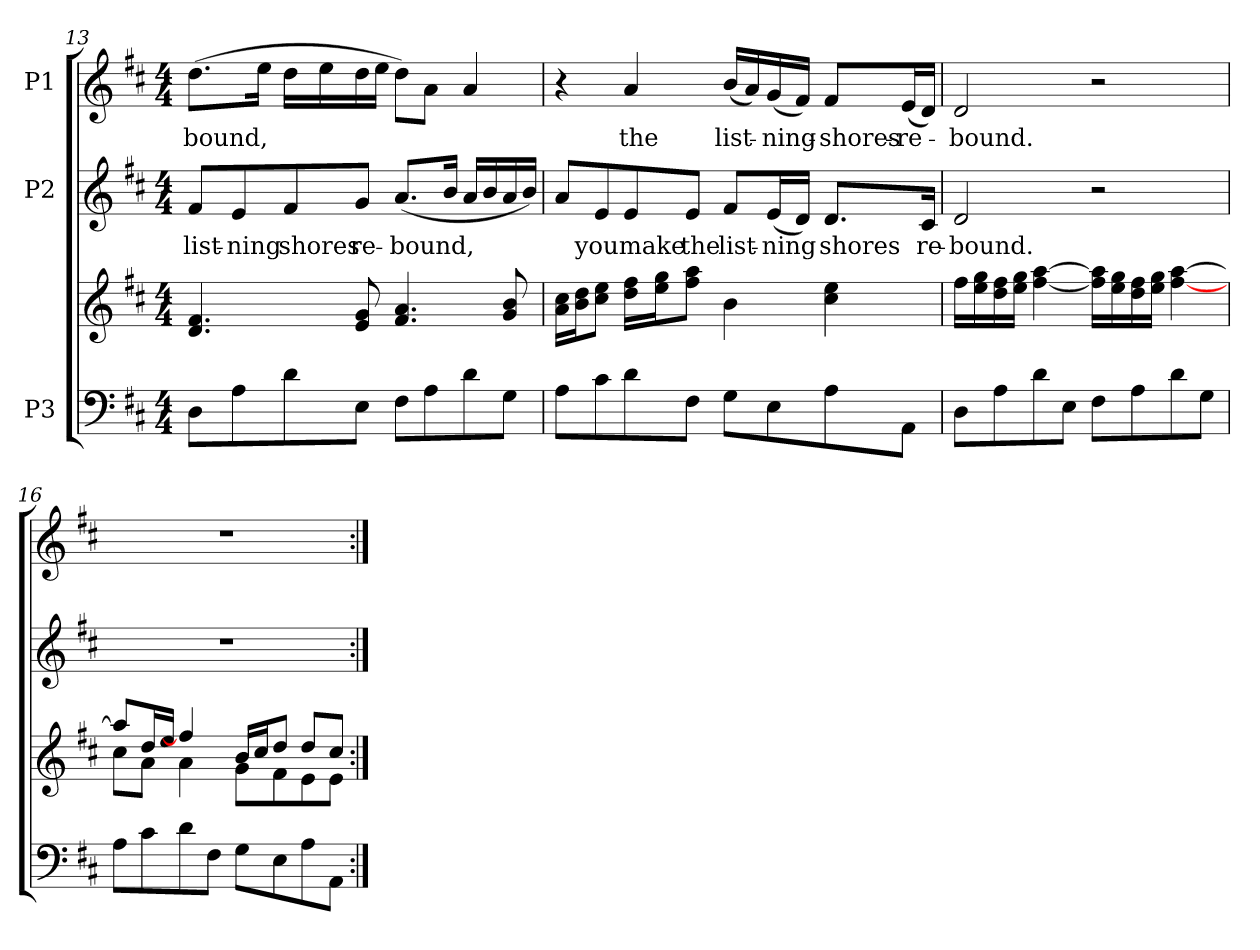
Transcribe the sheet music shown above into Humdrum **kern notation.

**kern	**kern	**kern	**text	**kern	**text
*part3	*part3	*part2	*part2	*part1	*part1
*staff4	*staff3	*staff2	*staff2	*staff1	*staff1
*I"P3	*	*I"P2	*	*I"P1	*
*clefF4	*clefG2	*clefG2	*	*clefG2	*
*k[f#c#]	*k[f#c#]	*k[f#c#]	*	*k[f#c#]	*
*D:	*D:	*D:	*	*D:	*
*M4/4	*M4/4	*M4/4	*	*M4/4	*
=13	=13	=13	=13	=13	=13
!	!	!	!LO:LY:b:color=#000000	!	!
!	!	!	!	!	!LO:LY:b:color=#000000
8Di\L	4.di/ 4.f#i	8f#i/L	list-	(8.ddi\L	-bound,
!	!	!	!LO:LY:b:color=#000000	!	!
8Ai\	.	8ei/	-ning	.	.
.	.	.	.	16eei\Jk	.
!	!	!	!LO:LY:b:color=#000000	!	!
8di\	.	8f#i/	shores	16ddi\LL	.
.	.	.	.	16eei\	.
!	!	!	!LO:LY:b:color=#000000	!	!
8Ei\J	8ei/ 8gi	8gi/J	re-	16ddi\	.
.	.	.	.	16eei\JJ	.
!	!	!	!LO:LY:b:color=#000000	!	!
8F#i\L	4.f#i/ 4.ai	(8.ai/L	-bound,	8ddi\L)	.
8Ai\	.	.	.	8ai\J	.
.	.	16bi/Jk	.	.	.
8di\	.	16ai/LL	.	4ai/	.
.	.	16bi/	.	.	.
8Gi\J	8gi/ 8bi	16ai/	.	.	.
.	.	16bi/JJ)	.	.	.
=14	=14	=14	=14	=14	=14
8Ai\L	16ai\ 16cc#iLL	8ai/L	.	4r	.
.	16bi\ 16ddiJ	.	.	.	.
!	!	!	!LO:LY:b:color=#000000	!	!
8c#i\	8cc#i\ 8eeiJ	8ei/	you	.	.
!	!	!	!LO:LY:b:color=#000000	!	!
!	!	!	!	!	!LO:LY:b:color=#000000
8di\	16ddi\ 16ff#iLL	8ei/	make	4ai/	the
.	16eei\ 16ggiJ	.	.	.	.
!	!	!	!LO:LY:b:color=#000000	!	!
8F#i\J	8ff#i\ 8aaiJ	8ei/J	the	.	.
!	!	!	!LO:LY:b:color=#000000	!	!
!	!	!	!	!	!LO:LY:b:color=#000000
8Gi\L	4bi\	8f#i/L	list-	(16bi/LL	list-
.	.	.	.	16ai/)	.
!	!	!	!LO:LY:b:color=#000000	!	!
!	!	!	!	!	!LO:LY:b:color=#000000
8Ei\	.	(16ei/L	-ning	(16gi/	-ning-
.	.	16di/JJ)	.	16f#i/JJ)	.
!	!	!	!LO:LY:b:color=#000000	!	!
!	!	!	!	!	!LO:LY:b:color=#000000
8Ai\	4cc#i\ 4eei	8.di/L	shores	8f#i/L	-shores-
!	!	!	!	!	!LO:LY:b:color=#000000
8AAi\J	.	.	.	(16ei/L	-re-
!	!	!	!LO:LY:b:color=#000000	!	!
.	.	16c#i/Jk	re-	16di/JJ)	.
!!LO:LB:g=z
=15	=15	=15	=15	=15	=15
!	!	!	!LO:LY:b:color=#000000	!	!
!	!	!	!	!	!LO:LY:b:color=#000000
8Di\L	16ff#i\LL	2di/	-bound.	2di/	-bound.
.	16eei\ 16ggi	.	.	.	.
8Ai\	16ddi\ 16ff#i	.	.	.	.
.	16eei\ 16ggiJJ	.	.	.	.
8di\	[4ff#i\ [4aai	.	.	.	.
8Ei\J	.	.	.	.	.
8F#i\L	16ff#i\] 16aai]LL	2r	.	2r	.
.	16eei\ 16ggi	.	.	.	.
8Ai\	16ddi\ 16ff#i	.	.	.	.
.	16eei\ 16ggiJJ	.	.	.	.
8di\	[4ff#i\ [4aai	.	.	.	.
8Gi\J	.	.	.	.	.
=16	=16	=16	=16	=16	=16
*	*^	*	*	*	*
8Ai\L	8aai/L]	8cc#i\L	1r	.	1r	.
8c#i\	16ddi/L	8ai\J	.	.	.	.
.	16eei/JJ	.	.	.	.	.
8di\	4ff#i/]	4ai\	.	.	.	.
8F#i\J	.	.	.	.	.	.
8Gi\L	16bi/LL	8gi\L	.	.	.	.
.	16cc#i/J	.	.	.	.	.
8Ei\	8ddi/J	8f#i\	.	.	.	.
8Ai\	8ddi/L	8ei\	.	.	.	.
8AAi\J	8cc#i/J	8ei\J	.	.	.	.
*	*v	*v	*	*	*	*
=:|!	=:|!	=:|!	=:|!	=:|!	=:|!
*-	*-	*-	*-	*-	*-
